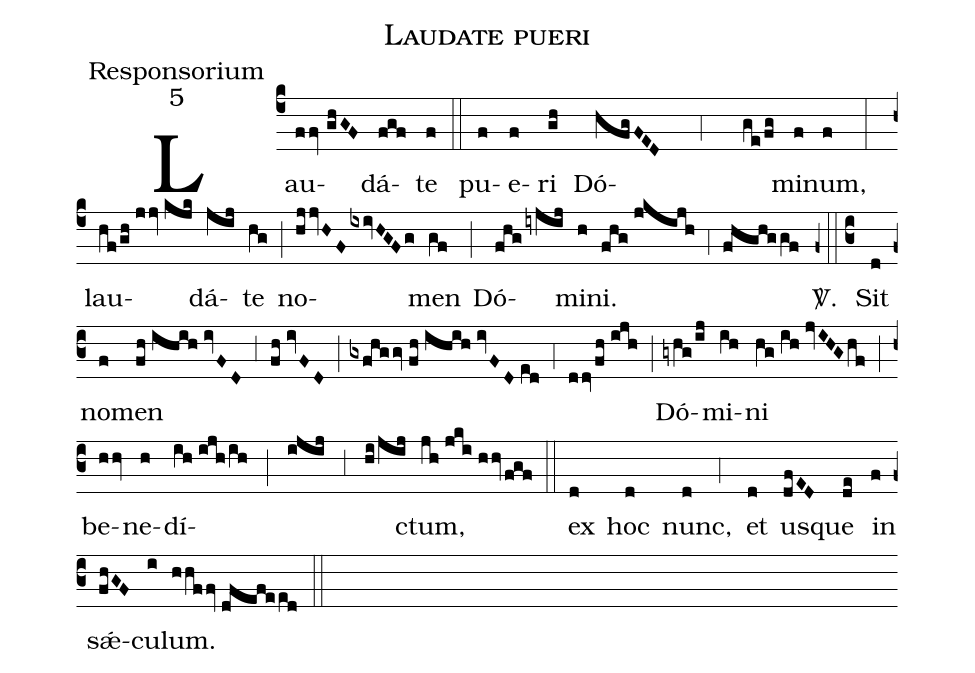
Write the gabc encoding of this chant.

name:Laudate pueri;
office-part:Responsorium;
mode:5;
%%
(c4) Lau(ffv//ghGF)dá(fgf)te(f) (::) pu(f)e(f)ri(gh) Dó(hfgFED;4ge/fg)mi(f)num,(f) (:) lau(hf/gh//jjv//kjk)dá(jij)te(hg) (;) no(hjjvHF/ixivHGFg)men(gf) (;) Dó(fhg/iyjij)mi(h)ni.(fhg//jkijh) (;4) (fhghggf) <sp>V/</sp>.(z0::c3) Sit(d) no(f)men(fh//ihih//ivFD) (;3) (fh//ivFD) (;) (gxfhggv//fh//ihih//ivFD//ed) (;4) (ddv/fh//ijh) (;) Dó(gyhg/ij)mi(ih)ni(hg//ih//jvIHG/hf) (;) be(hhv)ne(h)dí(ih//ijh/ih;ijij;3hi/jij)ctum,(jh//jki//hhv/fgf) (::) ex(d) hoc(d) nunc,(d) (;4) et(d) us(dfED)que(de) in(f) s<sp>'ae</sp>(fhGF)cu(i)lum.(hhffv//dfefeed) (::)
